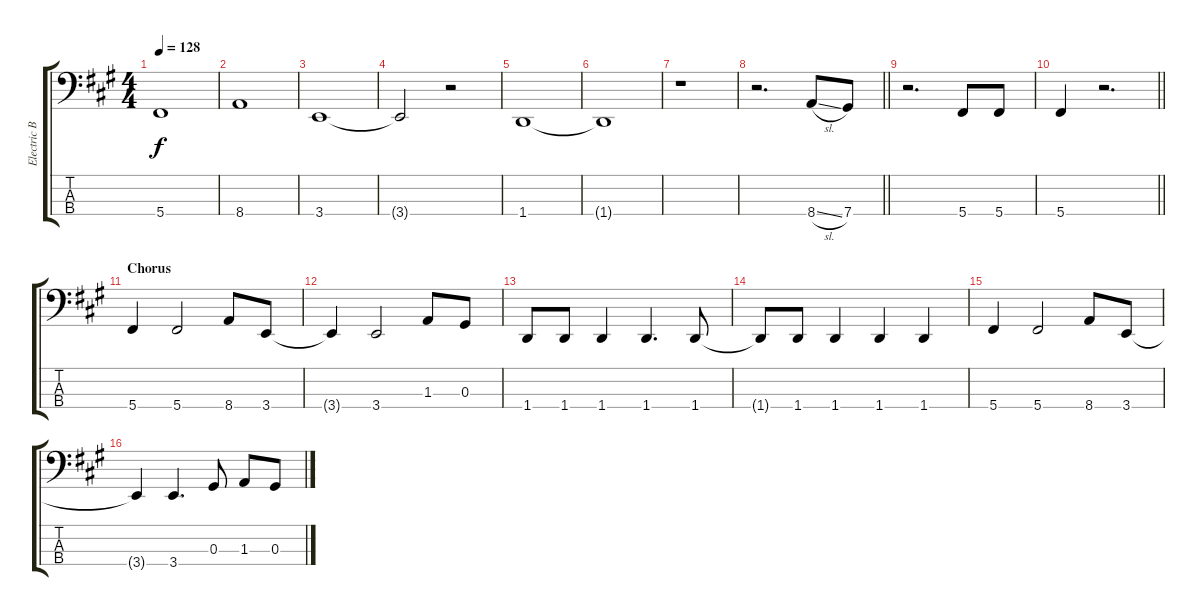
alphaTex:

\track ("Electric Bass" "Electric B") {instrument electricbasspick}
\staff {score tabs}
\tuning (Gb2 Db2 Ab1 Db1) {hide}
\ts (4 4)
\tempo 128
\clef f4
\ks f#minor
5.4.1{dy f} |
8.4.1 |
3.4.1 |
3.4{t}.2 r.2 |
1.4.1 |
1.4{t}.1 |
r.1 |
\barLineRight lightlight
r.2{d} 8.4{sl}.8 7.4.8 |
\section ("" "")
r.2{d} 5.4.8 5.4.8 |
\barLineRight lightlight
5.4.4 r.2{d} |
\section ("" "Chorus")
5.4.4 5.4.2 8.4.8 3.4.8 |
3.4{t}.4 3.4.2 1.3.8 0.3.8 |
1.4.8 1.4.8 1.4.4 1.4.4{d} 1.4.8 |
1.4{t}.8 1.4.8 1.4.4 1.4.4 1.4.4 |
5.4.4 5.4.2 8.4.8 3.4.8 |
3.4{t}.4 3.4.4{d} 0.3.8 1.3.8 0.3.8
